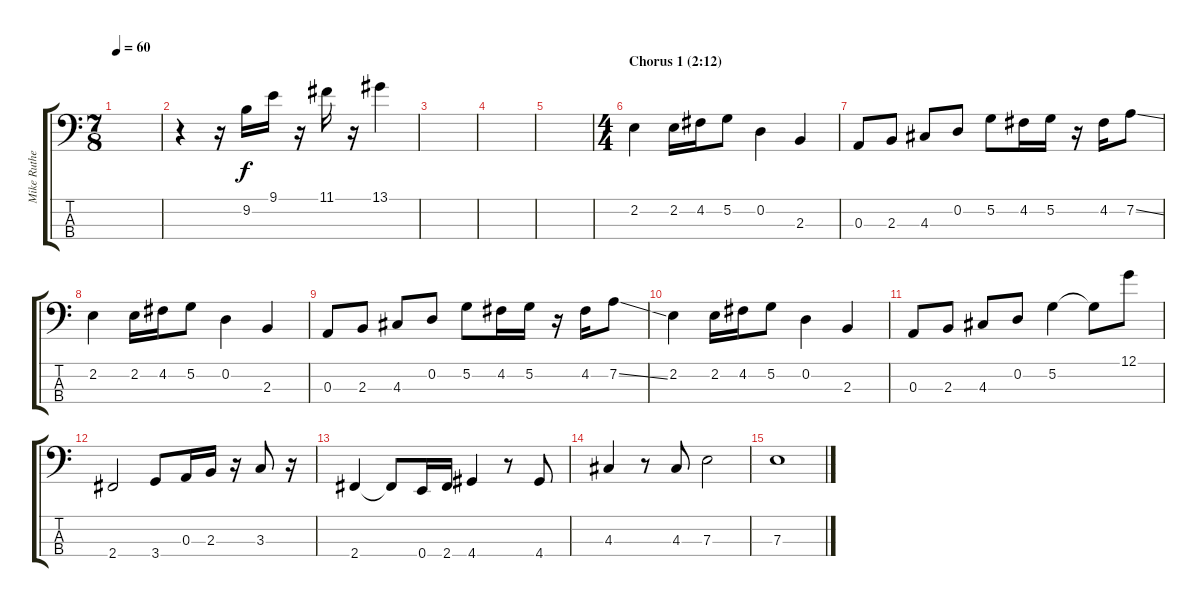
\track ("Mike Rutherford (bass)" "Mike Ruthe") {instrument fretlessbass}
\staff {score tabs}
\tuning (G2 D2 A1 E1) {hide}
\ts (7 8)
\tempo 60
\clef f4
\ks c
|
r.4 r.16 9.2.16 9.1.16 r.16 11.1.16 r.16 13.1.4 |
|
|
|
\ts (4 4)
\section ("" "Chorus 1 (2:12)")
2.2.4 2.2.16 4.2.16 5.2.8 0.2.4 2.3.4 |
0.3.8 2.3.8 4.3.8 0.2.8 5.2.8 4.2.16 5.2.16 r.16 4.2.16 7.2{ss}.8 |
2.2.4 2.2.16 4.2.16 5.2.8 0.2.4 2.3.4 |
0.3.8 2.3.8 4.3.8 0.2.8 5.2.8 4.2.16 5.2.16 r.16 4.2.16 7.2{ss}.8 |
2.2.4 2.2.16 4.2.16 5.2.8 0.2.4 2.3.4 |
0.3.8 2.3.8 4.3.8 0.2.8 5.2.4 5.2{t}.8 12.1.8 |
2.4.2 3.4.8 0.3.16 2.3.16 r.16 3.3.8 r.16 |
2.4.4 2.4{t}.8 0.4.16 2.4.16 4.4.4 r.8 4.4.8 |
4.3.4 r.8 4.3.8 7.3.2 |
7.3.1
